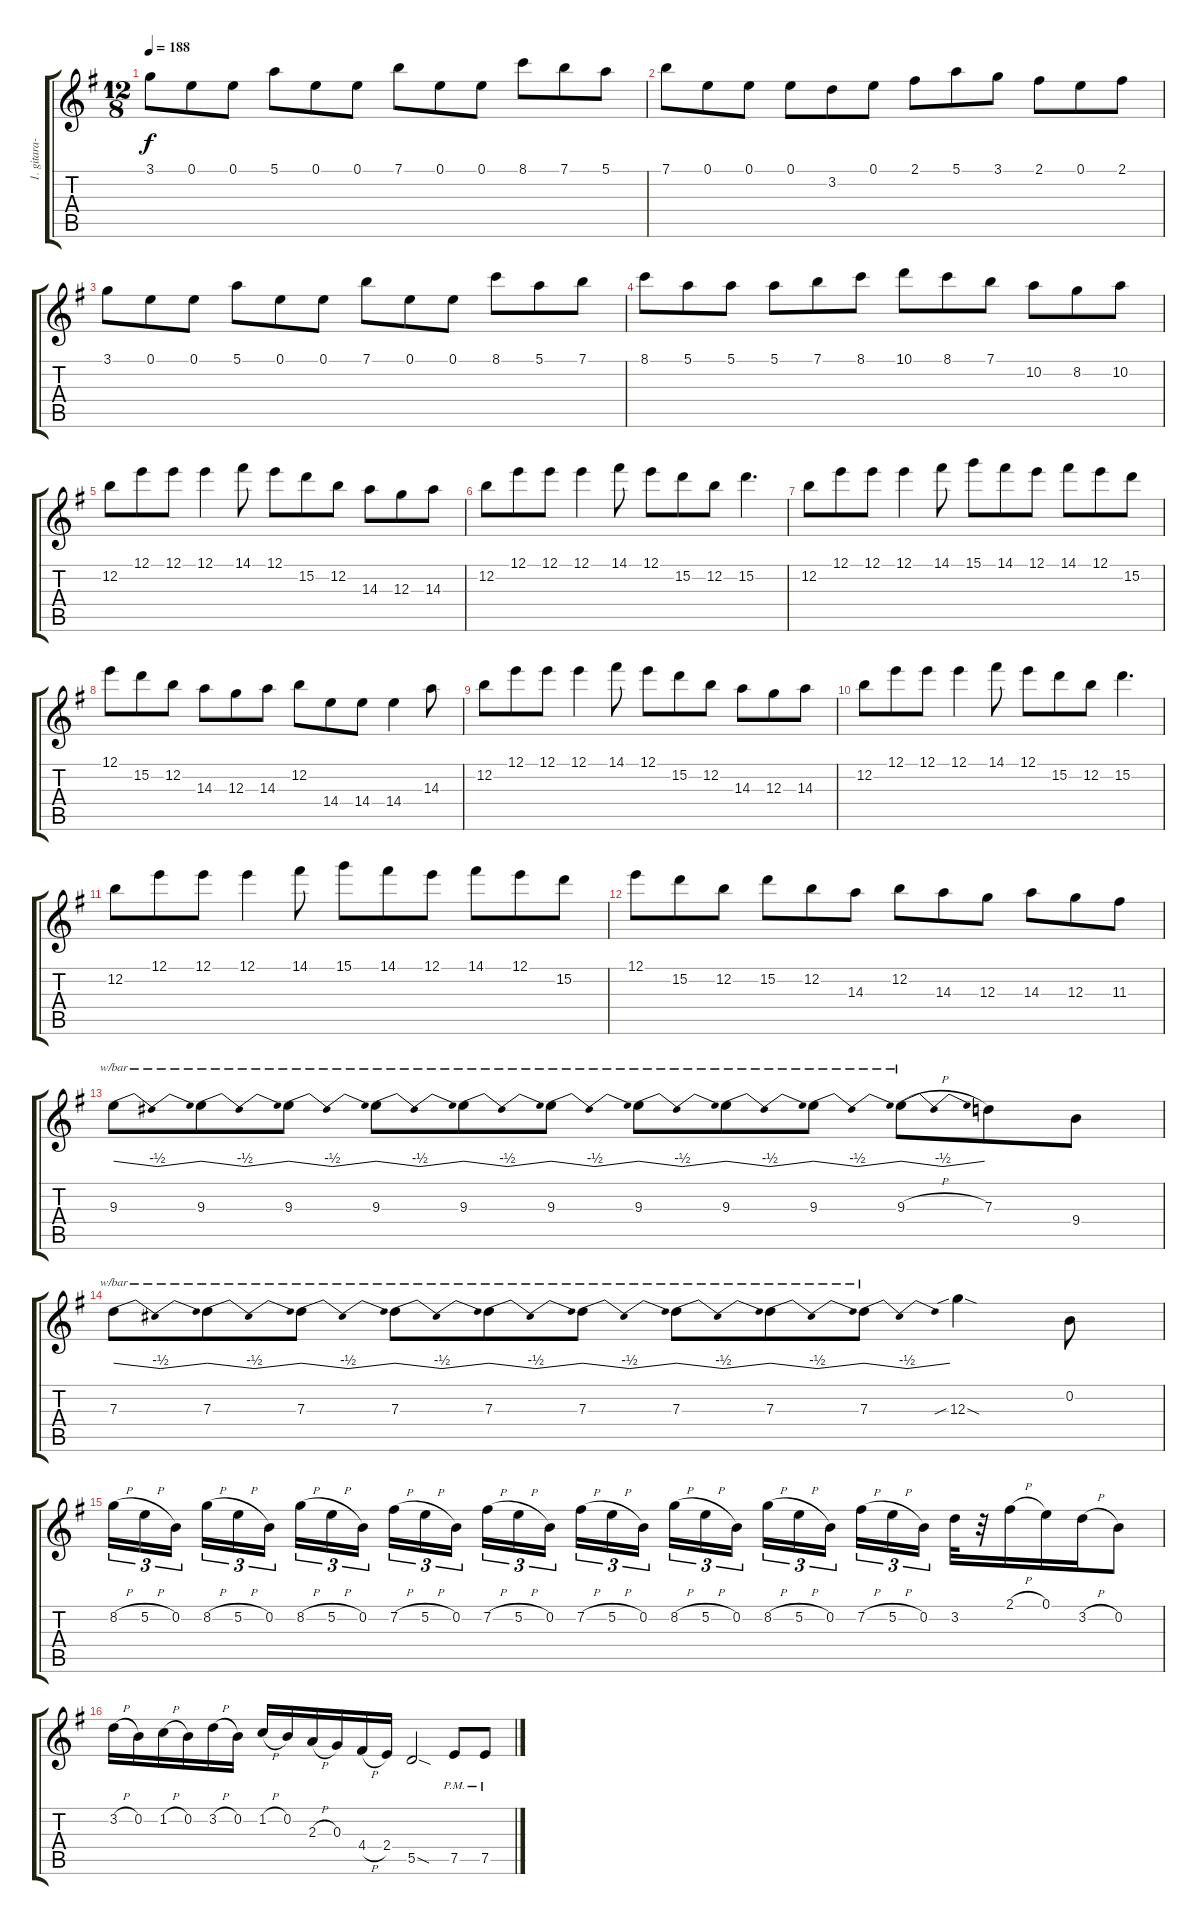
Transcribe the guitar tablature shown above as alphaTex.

\track ("1. gitara-lead (distorzija)" "1. gitara-") {instrument distortionguitar}
\staff {score tabs}
\tuning (E4 B3 G3 D3 A2 E2) {hide}
\ts (12 8)
\tempo 188
\clef g2
\ks g
3.1.8{dy f} 0.1.8 0.1.8 5.1.8 0.1.8 0.1.8 7.1.8 0.1.8 0.1.8 8.1.8 7.1.8 5.1.8 |
7.1.8 0.1.8 0.1.8 0.1.8 3.2.8 0.1.8 2.1.8 5.1.8 3.1.8 2.1.8 0.1.8 2.1.8 |
3.1.8 0.1.8 0.1.8 5.1.8 0.1.8 0.1.8 7.1.8 0.1.8 0.1.8 8.1.8 5.1.8 7.1.8 |
8.1.8 5.1.8 5.1.8 5.1.8 7.1.8 8.1.8 10.1.8 8.1.8 7.1.8 10.2.8 8.2.8 10.2.8 |
12.2.8 12.1.8 12.1.8 12.1.4 14.1.8 12.1.8 15.2.8 12.2.8 14.3.8 12.3.8 14.3.8 |
12.2.8 12.1.8 12.1.8 12.1.4 14.1.8 12.1.8 15.2.8 12.2.8 15.2.4{d} |
12.2.8 12.1.8 12.1.8 12.1.4 14.1.8 15.1.8 14.1.8 12.1.8 14.1.8 12.1.8 15.2.8 |
12.1.8 15.2.8 12.2.8 14.3.8 12.3.8 14.3.8 12.2.8 14.4.8 14.4.8 14.4.4 14.3.8 |
12.2.8 12.1.8 12.1.8 12.1.4 14.1.8 12.1.8 15.2.8 12.2.8 14.3.8 12.3.8 14.3.8 |
12.2.8 12.1.8 12.1.8 12.1.4 14.1.8 12.1.8 15.2.8 12.2.8 15.2.4{d} |
12.2.8 12.1.8 12.1.8 12.1.4 14.1.8 15.1.8 14.1.8 12.1.8 14.1.8 12.1.8 15.2.8 |
12.1.8 15.2.8 12.2.8 15.2.8 12.2.8 14.3.8 12.2.8 14.3.8 12.3.8 14.3.8 12.3.8 11.3.8 |
9.3.8{tbe (dip default 0 0 30 -2 60 0)} 9.3.8{tbe (dip default 0 0 30 -2 60 0)} 9.3.8{tbe (dip default 0 0 30 -2 60 0)} 9.3.8{tbe (dip default 0 0 30 -2 60 0)} 9.3.8{tbe (dip default 0 0 30 -2 60 0)} 9.3.8{tbe (dip default 0 0 30 -2 60 0)} 9.3.8{tbe (dip default 0 0 30 -2 60 0)} 9.3.8{tbe (dip default 0 0 30 -2 60 0)} 9.3.8{tbe (dip default 0 0 30 -2 60 0)} 9.3{h}.8{tbe (dip default 0 0 30 -2 60 0)} 7.3.8 9.4.8 |
7.3.8{tbe (dip default 0 0 30 -2 60 0)} 7.3.8{tbe (dip default 0 0 30 -2 60 0)} 7.3.8{tbe (dip default 0 0 30 -2 60 0)} 7.3.8{tbe (dip default 0 0 30 -2 60 0)} 7.3.8{tbe (dip default 0 0 30 -2 60 0)} 7.3.8{tbe (dip default 0 0 30 -2 60 0)} 7.3.8{tbe (dip default 0 0 30 -2 60 0)} 7.3.8{tbe (dip default 0 0 30 -2 60 0)} 7.3.8{tbe (dip default 0 0 30 -2 60 0)} 12.3{sib sod}.4 0.2.8 |
8.2{h}.16{tu (3 2)} 5.2{h}.16{tu (3 2)} 0.2.16{tu (3 2) beam splitsecondary} 8.2{h}.16{tu (3 2)} 5.2{h}.16{tu (3 2)} 0.2.16{tu (3 2) beam splitsecondary} 8.2{h}.16{tu (3 2)} 5.2{h}.16{tu (3 2)} 0.2.16{tu (3 2)} 7.2{h}.16{tu (3 2)} 5.2{h}.16{tu (3 2)} 0.2.16{tu (3 2) beam splitsecondary} 7.2{h}.16{tu (3 2)} 5.2{h}.16{tu (3 2)} 0.2.16{tu (3 2) beam splitsecondary} 7.2{h}.16{tu (3 2)} 5.2{h}.16{tu (3 2)} 0.2.16{tu (3 2)} 8.2{h}.16{tu (3 2)} 5.2{h}.16{tu (3 2)} 0.2.16{tu (3 2) beam splitsecondary} 8.2{h}.16{tu (3 2)} 5.2{h}.16{tu (3 2)} 0.2.16{tu (3 2) beam splitsecondary} 7.2{h}.16{tu (3 2)} 5.2{h}.16{tu (3 2)} 0.2.16{tu (3 2)} 3.2.32 r.32 2.1{h}.16 0.1.16 3.2{h}.16 0.2.8 |
3.2{h}.16 0.2.16 1.2{h}.16 0.2.16 3.2{h}.16 0.2.16 1.2{h}.16 0.2.16 2.3{h}.16 0.3.16 4.4{h}.16 2.4.16 5.5{sod}.2 7.5{pm}.8 7.5{pm}.8
